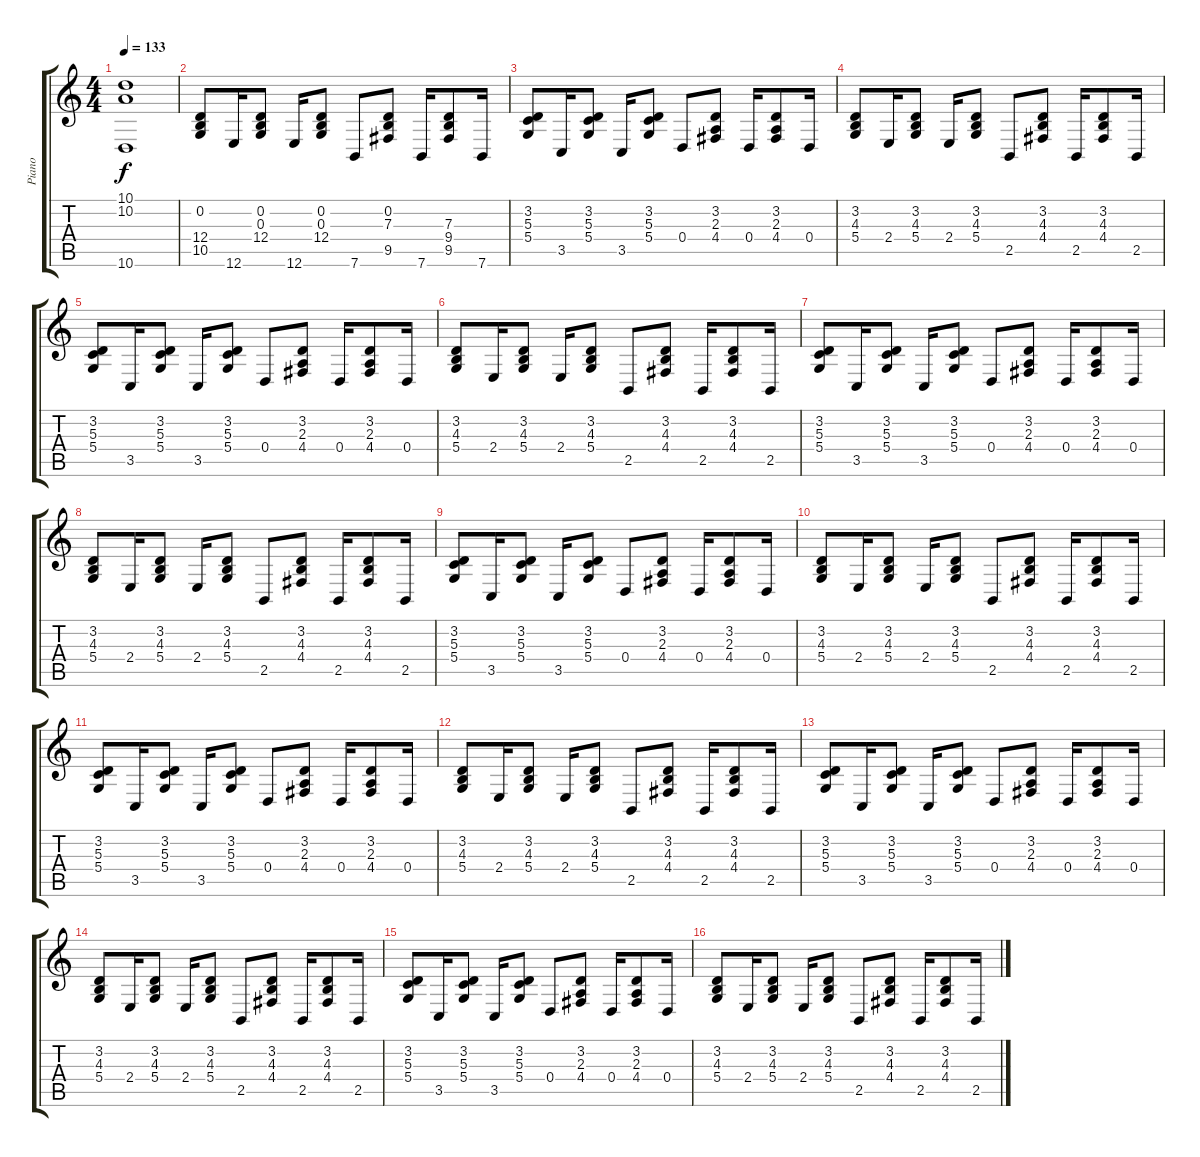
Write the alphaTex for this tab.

\track ("Piano" "Piano") {instrument brightacousticpiano}
\staff {score tabs}
\tuning (E4 B3 G3 D3 A2 E2) {hide}
\ts (4 4)
\tempo 133
\clef g2
\ks c
(10.1 10.2 10.6).1{dy f} |
(0.2 12.4 10.5).8 12.6.16 (0.2 0.3 12.4).8 12.6.16 (0.2 0.3 12.4).8 7.6.8 (0.2 7.3 9.5).8 7.6.16 (7.3 9.4 9.5).8 7.6.16 |
(3.2 5.3 5.4).8 3.5.16 (3.2 5.3 5.4).8 3.5.16 (3.2 5.3 5.4).8 0.4.8 (3.2 2.3 4.4).8 0.4.16 (3.2 2.3 4.4).8 0.4.16 |
(3.2 4.3 5.4).8 2.4.16 (3.2 4.3 5.4).8 2.4.16 (3.2 4.3 5.4).8 2.5.8 (3.2 4.3 4.4).8 2.5.16 (3.2 4.3 4.4).8 2.5.16 |
(3.2 5.3 5.4).8 3.5.16 (3.2 5.3 5.4).8 3.5.16 (3.2 5.3 5.4).8 0.4.8 (3.2 2.3 4.4).8 0.4.16 (3.2 2.3 4.4).8 0.4.16 |
(3.2 4.3 5.4).8 2.4.16 (3.2 4.3 5.4).8 2.4.16 (3.2 4.3 5.4).8 2.5.8 (3.2 4.3 4.4).8 2.5.16 (3.2 4.3 4.4).8 2.5.16 |
(3.2 5.3 5.4).8 3.5.16 (3.2 5.3 5.4).8 3.5.16 (3.2 5.3 5.4).8 0.4.8 (3.2 2.3 4.4).8 0.4.16 (3.2 2.3 4.4).8 0.4.16 |
(3.2 4.3 5.4).8 2.4.16 (3.2 4.3 5.4).8 2.4.16 (3.2 4.3 5.4).8 2.5.8 (3.2 4.3 4.4).8 2.5.16 (3.2 4.3 4.4).8 2.5.16 |
(3.2 5.3 5.4).8 3.5.16 (3.2 5.3 5.4).8 3.5.16 (3.2 5.3 5.4).8 0.4.8 (3.2 2.3 4.4).8 0.4.16 (3.2 2.3 4.4).8 0.4.16 |
(3.2 4.3 5.4).8 2.4.16 (3.2 4.3 5.4).8 2.4.16 (3.2 4.3 5.4).8 2.5.8 (3.2 4.3 4.4).8 2.5.16 (3.2 4.3 4.4).8 2.5.16 |
(3.2 5.3 5.4).8 3.5.16 (3.2 5.3 5.4).8 3.5.16 (3.2 5.3 5.4).8 0.4.8 (3.2 2.3 4.4).8 0.4.16 (3.2 2.3 4.4).8 0.4.16 |
(3.2 4.3 5.4).8 2.4.16 (3.2 4.3 5.4).8 2.4.16 (3.2 4.3 5.4).8 2.5.8 (3.2 4.3 4.4).8 2.5.16 (3.2 4.3 4.4).8 2.5.16 |
(3.2 5.3 5.4).8 3.5.16 (3.2 5.3 5.4).8 3.5.16 (3.2 5.3 5.4).8 0.4.8 (3.2 2.3 4.4).8 0.4.16 (3.2 2.3 4.4).8 0.4.16 |
(3.2 4.3 5.4).8 2.4.16 (3.2 4.3 5.4).8 2.4.16 (3.2 4.3 5.4).8 2.5.8 (3.2 4.3 4.4).8 2.5.16 (3.2 4.3 4.4).8 2.5.16 |
(3.2 5.3 5.4).8 3.5.16 (3.2 5.3 5.4).8 3.5.16 (3.2 5.3 5.4).8 0.4.8 (3.2 2.3 4.4).8 0.4.16 (3.2 2.3 4.4).8 0.4.16 |
(3.2 4.3 5.4).8 2.4.16 (3.2 4.3 5.4).8 2.4.16 (3.2 4.3 5.4).8 2.5.8 (3.2 4.3 4.4).8 2.5.16 (3.2 4.3 4.4).8 2.5.16
